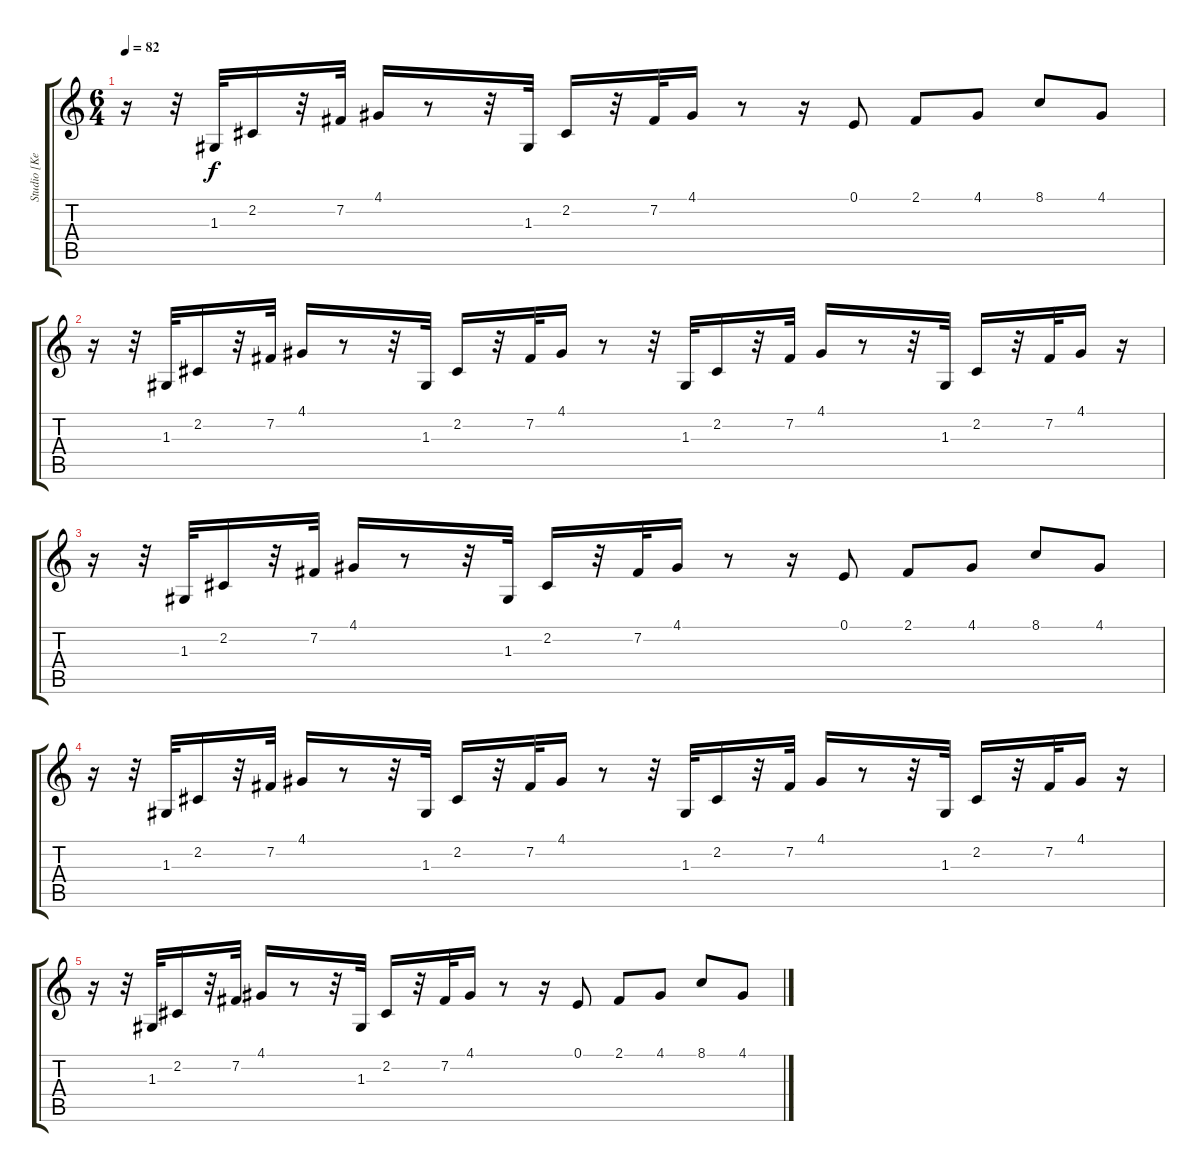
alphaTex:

\track ("Studio [Keyboard]" "Studio [Ke") {instrument vibraphone}
\staff {score tabs}
\tuning (E4 B3 G3 D3 A2 E2) {hide}
\ts (6 4)
\tempo 82
\clef g2
\ks c
r.16{dy f} r.32 1.3.32 2.2.16 r.32 7.2.32 4.1.16 r.8 r.32 1.3.32 2.2.16 r.32 7.2.32 4.1.16 r.8 r.16 0.1.8 2.1.8 4.1.8 8.1.8 4.1.8 |
r.16 r.32 1.3.32 2.2.16 r.32 7.2.32 4.1.16 r.8 r.32 1.3.32 2.2.16 r.32 7.2.32 4.1.16 r.8 r.32 1.3.32 2.2.16 r.32 7.2.32 4.1.16 r.8 r.32 1.3.32 2.2.16 r.32 7.2.32 4.1.16 r.16 |
r.16 r.32 1.3.32 2.2.16 r.32 7.2.32 4.1.16 r.8 r.32 1.3.32 2.2.16 r.32 7.2.32 4.1.16 r.8 r.16 0.1.8 2.1.8 4.1.8 8.1.8 4.1.8 |
r.16 r.32 1.3.32 2.2.16 r.32 7.2.32 4.1.16 r.8 r.32 1.3.32 2.2.16 r.32 7.2.32 4.1.16 r.8 r.32 1.3.32 2.2.16 r.32 7.2.32 4.1.16 r.8 r.32 1.3.32 2.2.16 r.32 7.2.32 4.1.16 r.16 |
r.16 r.32 1.3.32 2.2.16 r.32 7.2.32 4.1.16 r.8 r.32 1.3.32 2.2.16 r.32 7.2.32 4.1.16 r.8 r.16 0.1.8 2.1.8 4.1.8 8.1.8 4.1.8
